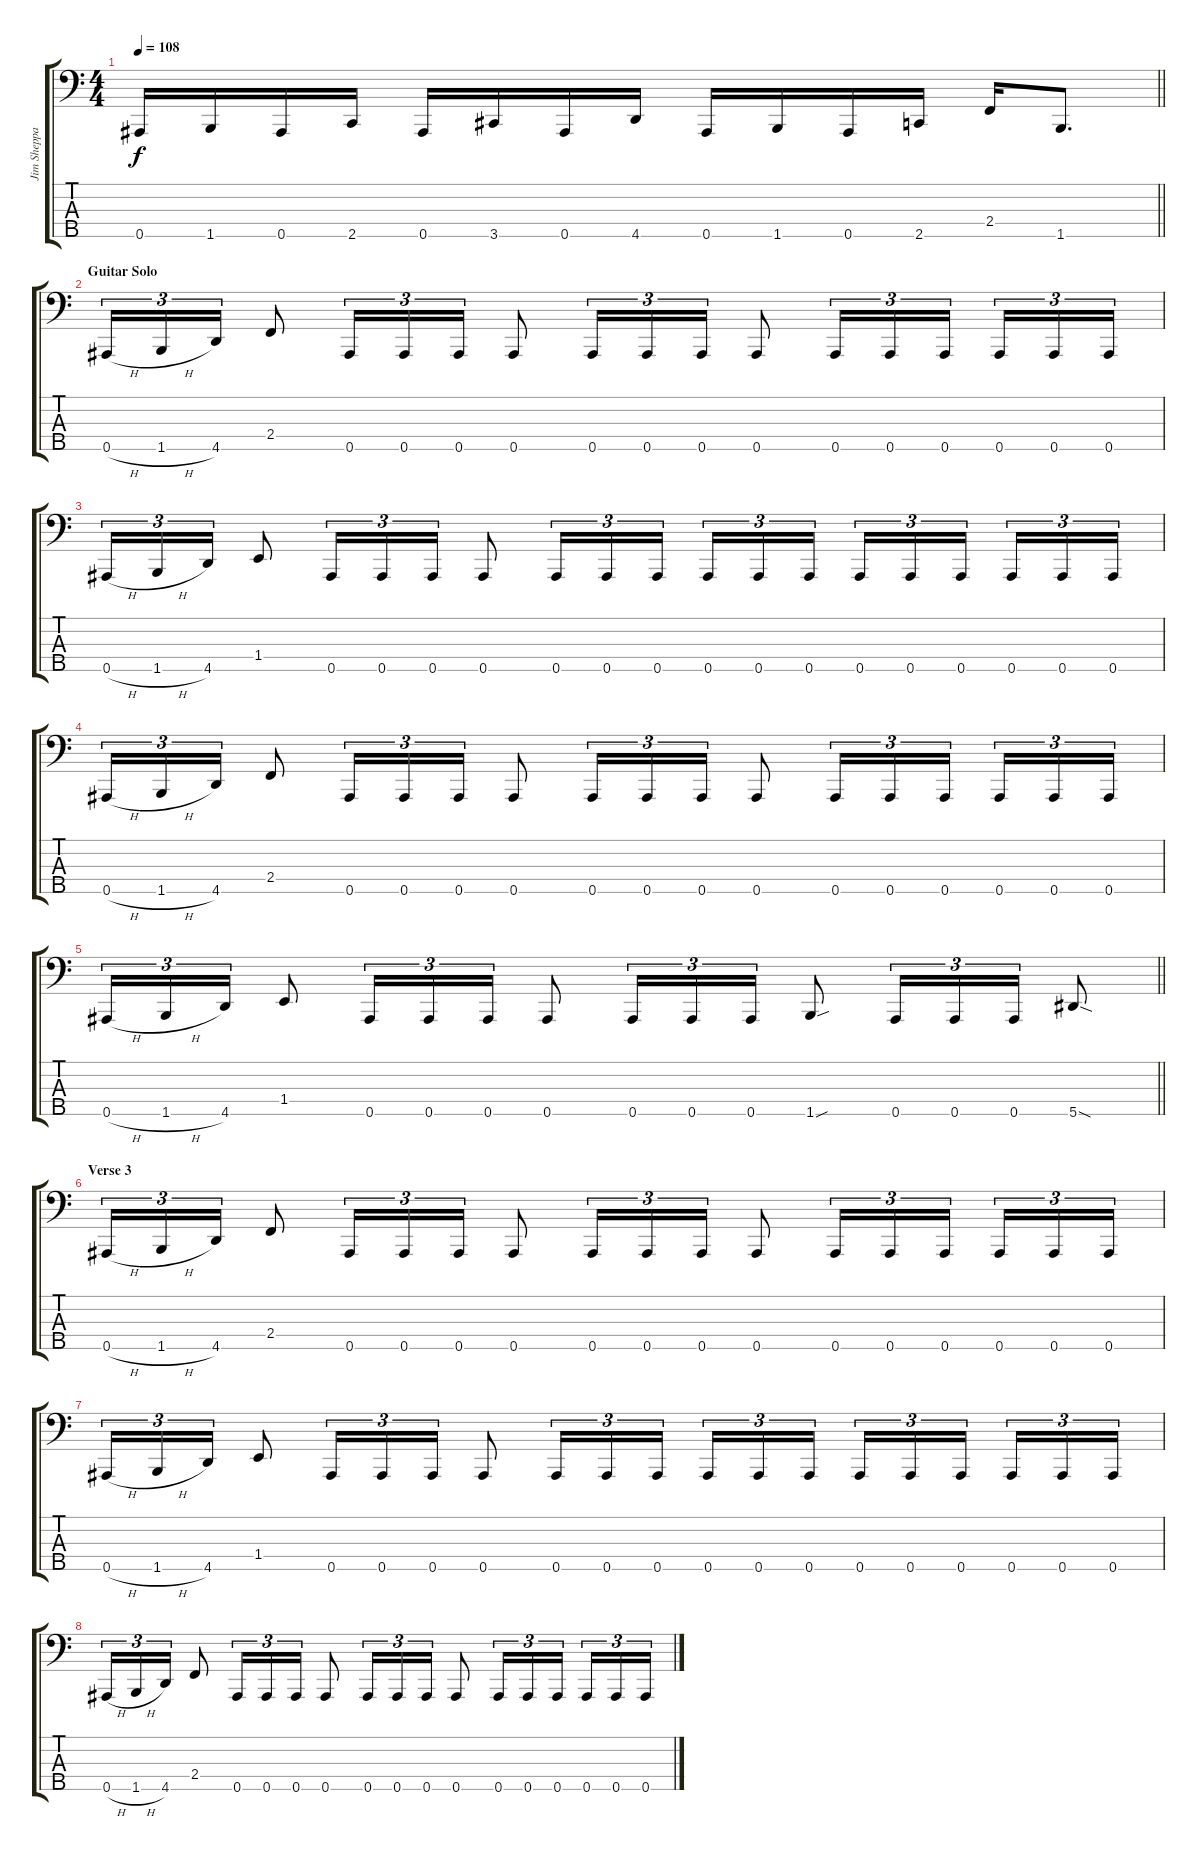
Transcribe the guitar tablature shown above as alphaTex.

\track ("Jim Sheppard" "Jim Sheppa") {instrument electricbassfinger}
\staff {score tabs}
\tuning (Gb2 Db2 Ab1 Eb1 Bb0) {hide}
\ts (4 4)
\tempo 108
\clef f4
\barLineRight lightlight
\ks c
0.5.16{dy f} 1.5.16 0.5.16 2.5.16 0.5.16 3.5.16 0.5.16 4.5.16 0.5.16 1.5.16 0.5.16 2.5.16 2.4.16 1.5.8{d} |
\section ("" "Guitar Solo")
0.5{h}.16{tu (3 2)} 1.5{h}.16{tu (3 2)} 4.5.16{tu (3 2)} 2.4.8 0.5.16{tu (3 2)} 0.5.16{tu (3 2)} 0.5.16{tu (3 2)} 0.5.8 0.5.16{tu (3 2)} 0.5.16{tu (3 2)} 0.5.16{tu (3 2)} 0.5.8 0.5.16{tu (3 2)} 0.5.16{tu (3 2)} 0.5.16{tu (3 2) beam splitsecondary} 0.5.16{tu (3 2)} 0.5.16{tu (3 2)} 0.5.16{tu (3 2)} |
0.5{h}.16{tu (3 2)} 1.5{h}.16{tu (3 2)} 4.5.16{tu (3 2)} 1.4.8 0.5.16{tu (3 2)} 0.5.16{tu (3 2)} 0.5.16{tu (3 2)} 0.5.8 0.5.16{tu (3 2)} 0.5.16{tu (3 2)} 0.5.16{tu (3 2) beam splitsecondary} 0.5.16{tu (3 2)} 0.5.16{tu (3 2)} 0.5.16{tu (3 2)} 0.5.16{tu (3 2)} 0.5.16{tu (3 2)} 0.5.16{tu (3 2) beam splitsecondary} 0.5.16{tu (3 2)} 0.5.16{tu (3 2)} 0.5.16{tu (3 2)} |
0.5{h}.16{tu (3 2)} 1.5{h}.16{tu (3 2)} 4.5.16{tu (3 2)} 2.4.8 0.5.16{tu (3 2)} 0.5.16{tu (3 2)} 0.5.16{tu (3 2)} 0.5.8 0.5.16{tu (3 2)} 0.5.16{tu (3 2)} 0.5.16{tu (3 2)} 0.5.8 0.5.16{tu (3 2)} 0.5.16{tu (3 2)} 0.5.16{tu (3 2) beam splitsecondary} 0.5.16{tu (3 2)} 0.5.16{tu (3 2)} 0.5.16{tu (3 2)} |
\barLineRight lightlight
0.5{h}.16{tu (3 2)} 1.5{h}.16{tu (3 2)} 4.5.16{tu (3 2)} 1.4.8 0.5.16{tu (3 2)} 0.5.16{tu (3 2)} 0.5.16{tu (3 2)} 0.5.8 0.5.16{tu (3 2)} 0.5.16{tu (3 2)} 0.5.16{tu (3 2)} 1.5{sou}.8 0.5.16{tu (3 2)} 0.5.16{tu (3 2)} 0.5.16{tu (3 2)} 5.5{sod}.8 |
\section ("" "Verse 3")
0.5{h}.16{tu (3 2)} 1.5{h}.16{tu (3 2)} 4.5.16{tu (3 2)} 2.4.8 0.5.16{tu (3 2)} 0.5.16{tu (3 2)} 0.5.16{tu (3 2)} 0.5.8 0.5.16{tu (3 2)} 0.5.16{tu (3 2)} 0.5.16{tu (3 2)} 0.5.8 0.5.16{tu (3 2)} 0.5.16{tu (3 2)} 0.5.16{tu (3 2) beam splitsecondary} 0.5.16{tu (3 2)} 0.5.16{tu (3 2)} 0.5.16{tu (3 2)} |
0.5{h}.16{tu (3 2)} 1.5{h}.16{tu (3 2)} 4.5.16{tu (3 2)} 1.4.8 0.5.16{tu (3 2)} 0.5.16{tu (3 2)} 0.5.16{tu (3 2)} 0.5.8 0.5.16{tu (3 2)} 0.5.16{tu (3 2)} 0.5.16{tu (3 2) beam splitsecondary} 0.5.16{tu (3 2)} 0.5.16{tu (3 2)} 0.5.16{tu (3 2)} 0.5.16{tu (3 2)} 0.5.16{tu (3 2)} 0.5.16{tu (3 2) beam splitsecondary} 0.5.16{tu (3 2)} 0.5.16{tu (3 2)} 0.5.16{tu (3 2)} |
0.5{h}.16{tu (3 2)} 1.5{h}.16{tu (3 2)} 4.5.16{tu (3 2)} 2.4.8 0.5.16{tu (3 2)} 0.5.16{tu (3 2)} 0.5.16{tu (3 2)} 0.5.8 0.5.16{tu (3 2)} 0.5.16{tu (3 2)} 0.5.16{tu (3 2)} 0.5.8 0.5.16{tu (3 2)} 0.5.16{tu (3 2)} 0.5.16{tu (3 2) beam splitsecondary} 0.5.16{tu (3 2)} 0.5.16{tu (3 2)} 0.5.16{tu (3 2)}
